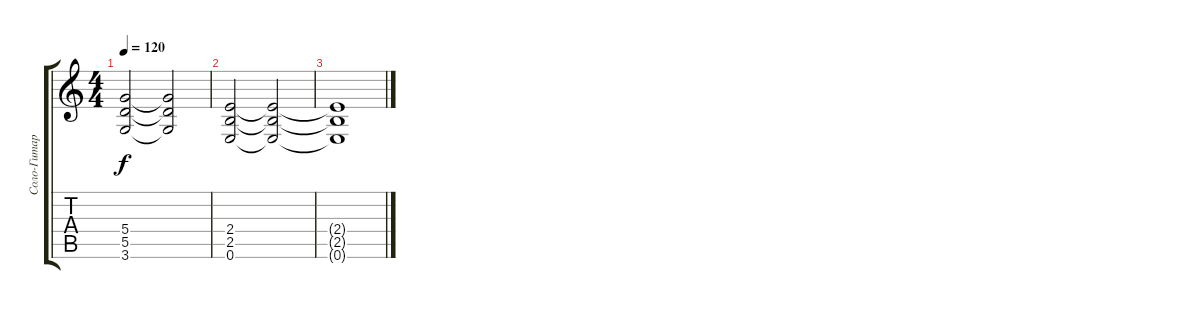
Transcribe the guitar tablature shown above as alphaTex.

\track ("Соло-Гитара" "Соло-Гитар") {instrument overdrivenguitar}
\staff {score tabs}
\tuning (E4 B3 G3 D3 A2 E2) {hide}
\ts (4 4)
\tempo 120
\clef g2
\ks c
(5.4 5.5 3.6).2{dy f} (5.4{t} 5.5{t} 3.6{t}).2 |
(2.4 2.5 0.6).2 (2.4{t} 2.5{t} 0.6{t}).2 |
(2.4{t} 2.5{t} 0.6{t}).1
